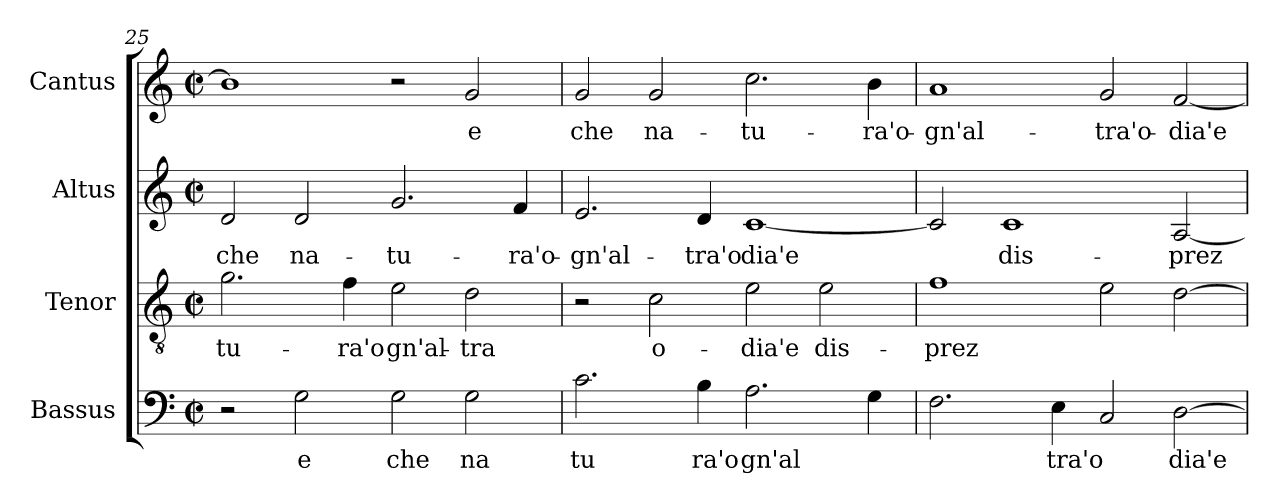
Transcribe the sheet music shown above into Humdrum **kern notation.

**kern	**text	**kern	**text	**kern	**text	**kern	**text
*part4	*part4	*part3	*part3	*part2	*part2	*part1	*part1
*staff4	*staff4	*staff3	*staff3	*staff2	*staff2	*staff1	*staff1
*I"Bassus	*	*I"Tenor	*	*I"Altus	*	*I"Cantus	*
!!LO:LB:g=z
*clefF4	*	*clefGv2	*	*clefG2	*	*clefG2	*
*k[]	*	*k[]	*	*k[]	*	*k[]	*
*C:	*	*C:	*	*C:	*	*C:	*
*M2/2	*	*M2/2	*	*M2/2	*	*M2/2	*
*met(c|)	*	*met(c|)	*	*met(c|)	*	*met(c|)	*
=25	=25	=25	=25	=25	=25	=25	=25
!	!	!	!LO:LY:b:cj	!	!LO:LY:b:cj	!	!LO:LY:b:cj
2r	.	2.g\	tu-	2d/	che	1b]	.
!	!LO:LY:b:cj	!	!	!	!LO:LY:b:cj	!	!
2G\	e	.	.	2d/	na-	.	.
!	!	!	!LO:LY:b:cj	!	!	!	!
.	.	4f\	-ra'o	.	.	.	.
!	!LO:LY:b:cj	!	!LO:LY:b:cj	!	!LO:LY:b:cj	!	!
2G\	che	2e\	gn'al-	2.g/	-tu-	2r	.
!	!LO:LY:b:cj	!	!LO:LY:b:cj	!	!	!	!LO:LY:b:cj
2G\	na	2d\	-tra	.	.	2g/	e
!	!	!	!	!	!LO:LY:b:cj	!	!
.	.	.	.	4f/	-ra'o-	.	.
=26	=26	=26	=26	=26	=26	=26	=26
!	!LO:LY:b:cj	!	!	!	!LO:LY:b:cj	!	!LO:LY:b:cj
2.c\	tu	2r	.	2.e/	-gn'al-	2g/	che
!	!	!	!LO:LY:b:cj	!	!	!	!LO:LY:b:cj
.	.	2c\	o-	.	.	2g/	na-
!	!LO:LY:b:cj	!	!	!	!LO:LY:b:cj	!	!
4B\	ra'o	.	.	4d/	-tra'o	.	.
!	!LO:LY:b:cj	!	!LO:LY:b:cj	!	!LO:LY:b:cj	!	!LO:LY:b:cj
2.A\	gn'al	2e\	-dia'e	[<1c	dia'e	2.cc\	-tu-
!	!	!	!LO:LY:b:cj	!	!	!	!
.	.	2e\	dis-	.	.	.	.
!	!LO:LY:b:cj	!	!	!	!	!	!LO:LY:b:cj
4G\	.	.	.	.	.	4b\	-ra'o-
=27	=27	=27	=27	=27	=27	=27	=27
!	!LO:LY:b:cj	!	!LO:LY:b:cj	!	!LO:LY:b:cj	!	!LO:LY:b:cj
2.F\	.	1f	-prez-	2c/]	.	1a	-gn'al-
!	!	!	!	!	!LO:LY:b:cj	!	!
.	.	.	.	1c	dis-	.	.
!	!LO:LY:b:cj	!	!	!	!	!	!
4E\	tra'o	.	.	.	.	.	.
!	!LO:LY:b:cj	!	!LO:LY:b:cj	!	!	!	!LO:LY:b:cj
2C/	.	2e\	--	.	.	2g/	-tra'o-
!	!LO:LY:b:cj	!	!LO:LY:b:cj	!	!LO:LY:b:cj	!	!LO:LY:b:cj
[>2D\	dia'e	[>2d\	--	[<2A/	-prez-	[<2f/	-dia'e
=	=	=	=	=	=	=	=
*-	*-	*-	*-	*-	*-	*-	*-
